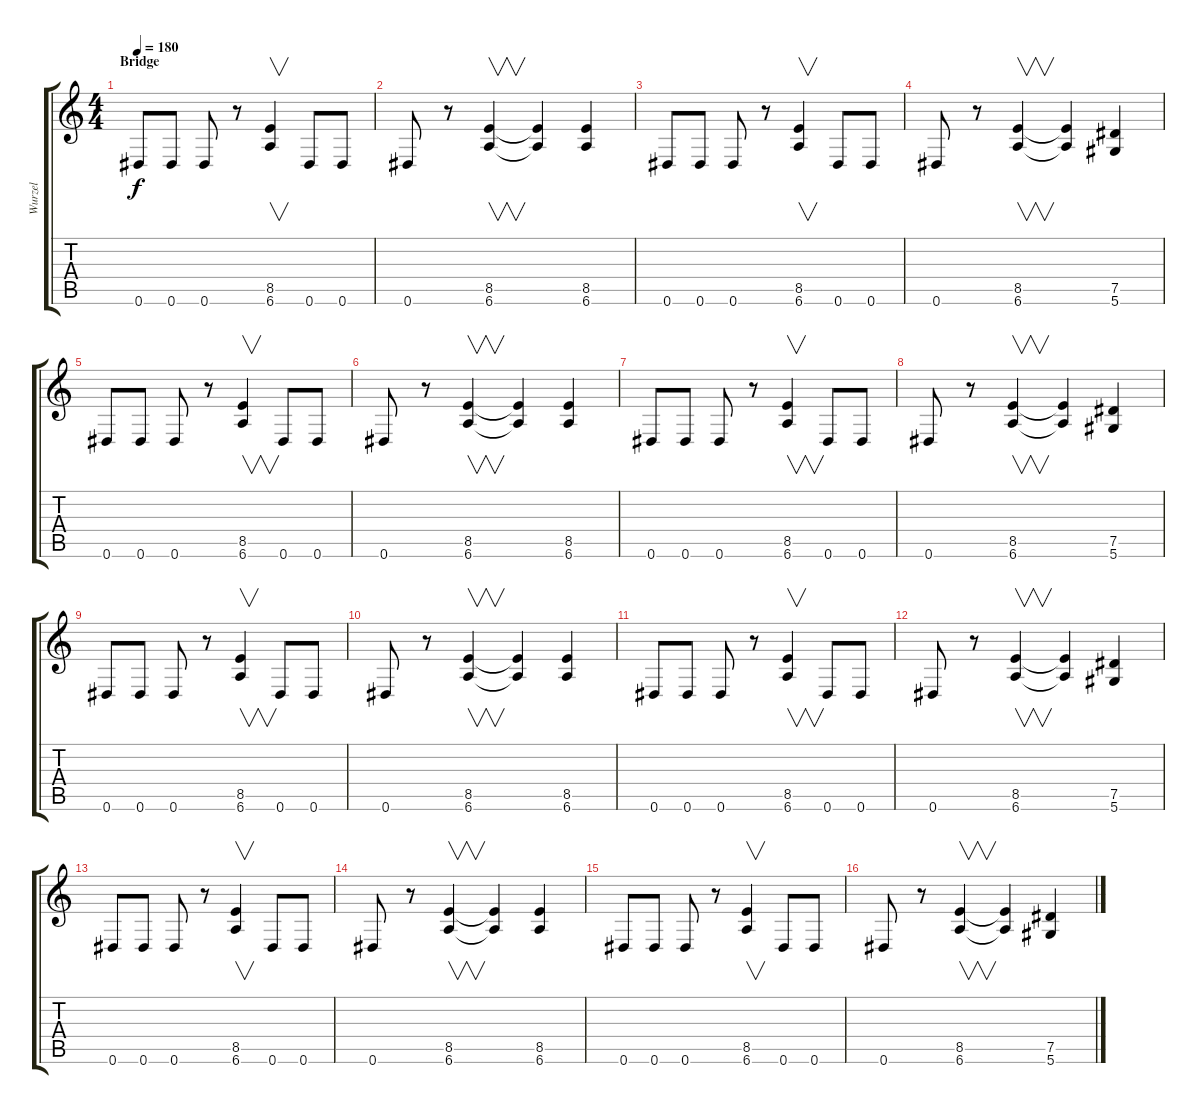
\track ("Wurzel" "Wurzel") {instrument distortionguitar}
\staff {score tabs}
\tuning (Eb4 Bb3 Gb3 Db3 Ab2 Eb2) {hide}
\ts (4 4)
\section ("" "Bridge")
\tempo 180
\clef g2
\ks c
0.6.8{dy f} 0.6.8 0.6.8 r.8 (8.5 6.6).4{v} 0.6.8 0.6.8 |
0.6.8 r.8 (8.5 6.6).4{v} (8.5{t} 6.6{t}).4 (8.5 6.6).4 |
0.6.8 0.6.8 0.6.8 r.8 (8.5 6.6).4{v} 0.6.8 0.6.8 |
0.6.8 r.8 (8.5 6.6).4{v} (8.5{t} 6.6{t}).4 (7.5 5.6).4 |
0.6.8 0.6.8 0.6.8 r.8 (8.5 6.6).4{v} 0.6.8 0.6.8 |
0.6.8 r.8 (8.5 6.6).4{v} (8.5{t} 6.6{t}).4 (8.5 6.6).4 |
0.6.8 0.6.8 0.6.8 r.8 (8.5 6.6).4{v} 0.6.8 0.6.8 |
0.6.8 r.8 (8.5 6.6).4{v} (8.5{t} 6.6{t}).4 (7.5 5.6).4 |
0.6.8 0.6.8 0.6.8 r.8 (8.5 6.6).4{v} 0.6.8 0.6.8 |
0.6.8 r.8 (8.5 6.6).4{v} (8.5{t} 6.6{t}).4 (8.5 6.6).4 |
0.6.8 0.6.8 0.6.8 r.8 (8.5 6.6).4{v} 0.6.8 0.6.8 |
0.6.8 r.8 (8.5 6.6).4{v} (8.5{t} 6.6{t}).4 (7.5 5.6).4 |
0.6.8 0.6.8 0.6.8 r.8 (8.5 6.6).4{v} 0.6.8 0.6.8 |
0.6.8 r.8 (8.5 6.6).4{v} (8.5{t} 6.6{t}).4 (8.5 6.6).4 |
0.6.8 0.6.8 0.6.8 r.8 (8.5 6.6).4{v} 0.6.8 0.6.8 |
0.6.8 r.8 (8.5 6.6).4{v} (8.5{t} 6.6{t}).4 (7.5 5.6).4
